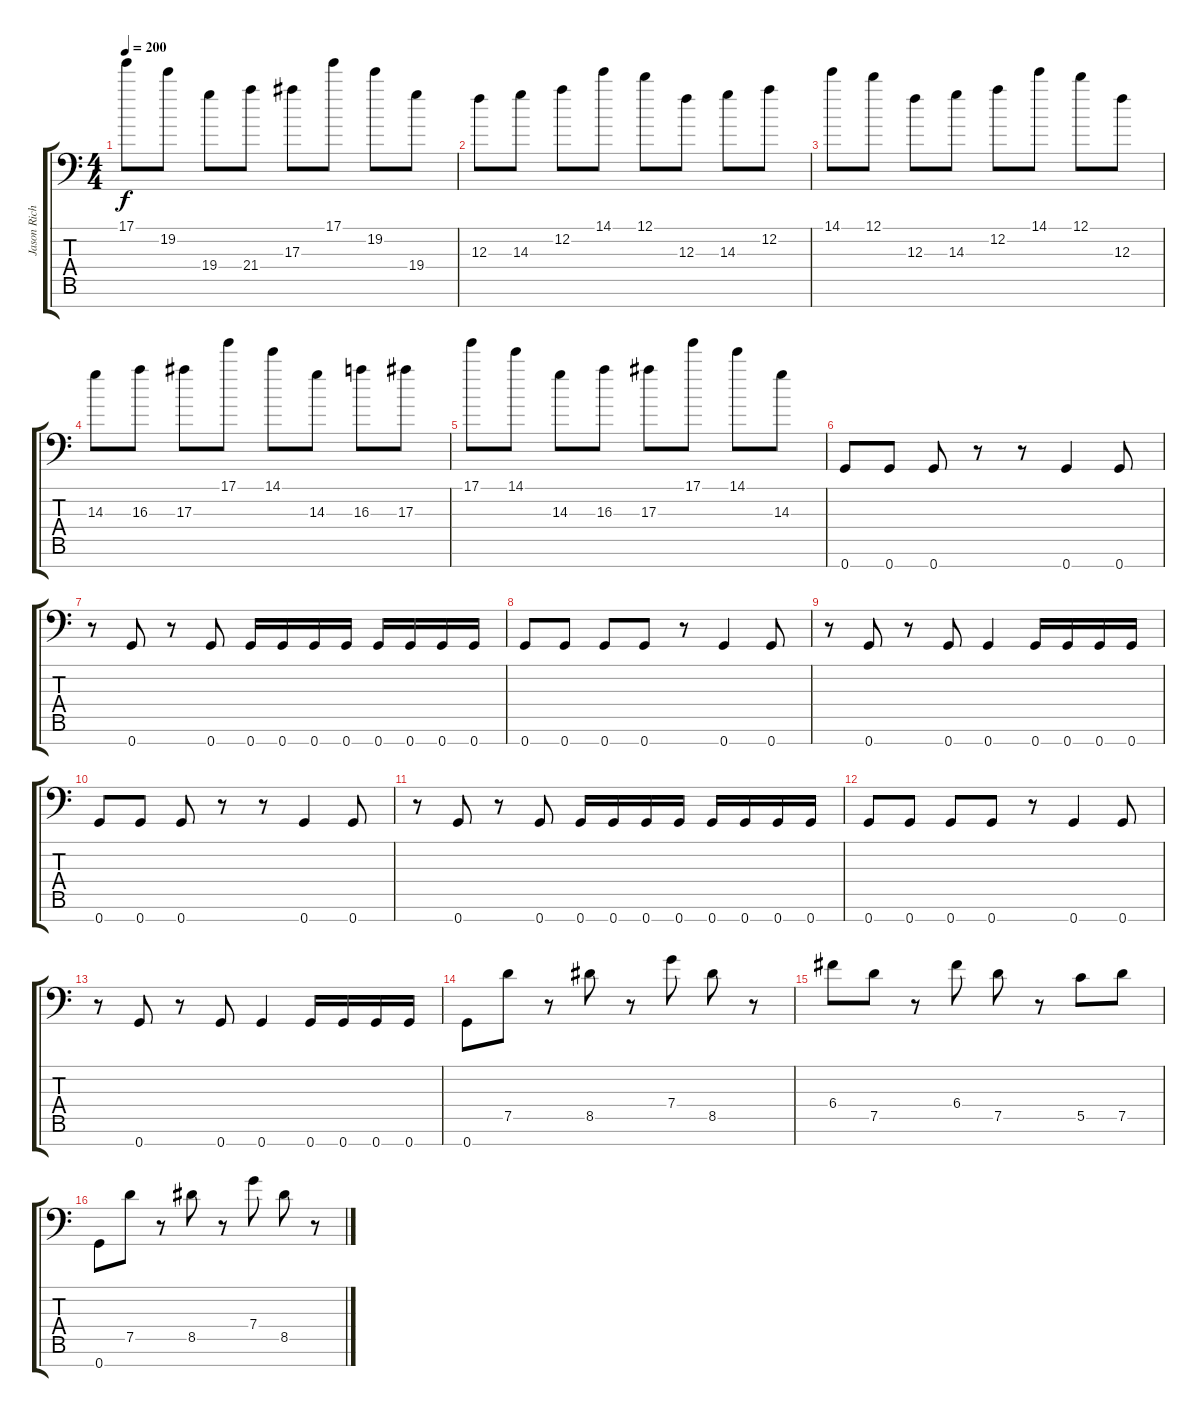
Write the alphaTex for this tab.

\track ("Jason Richardson - guitar" "Jason Rich") {instrument distortionguitar}
\staff {score tabs}
\tuning (D4 A3 F3 C3 G2 D2 G1) {hide}
\ts (4 4)
\tempo 200
\clef f4
\ks c
17.1.8{dy f} 19.2.8 19.4.8 21.4.8 17.3.8 17.1.8 19.2.8 19.4.8 |
12.3.8 14.3.8 12.2.8 14.1.8 12.1.8 12.3.8 14.3.8 12.2.8 |
14.1.8 12.1.8 12.3.8 14.3.8 12.2.8 14.1.8 12.1.8 12.3.8 |
14.3.8 16.3.8 17.3.8 17.1.8 14.1.8 14.3.8 16.3.8 17.3.8 |
17.1.8 14.1.8 14.3.8 16.3.8 17.3.8 17.1.8 14.1.8 14.3.8 |
0.7.8 0.7.8 0.7.8 r.8 r.8 0.7.4 0.7.8 |
r.8 0.7.8 r.8 0.7.8 0.7.16 0.7.16 0.7.16 0.7.16 0.7.16 0.7.16 0.7.16 0.7.16 |
0.7.8 0.7.8 0.7.8 0.7.8 r.8 0.7.4 0.7.8 |
r.8 0.7.8 r.8 0.7.8 0.7.4 0.7.16 0.7.16 0.7.16 0.7.16 |
0.7.8 0.7.8 0.7.8 r.8 r.8 0.7.4 0.7.8 |
r.8 0.7.8 r.8 0.7.8 0.7.16 0.7.16 0.7.16 0.7.16 0.7.16 0.7.16 0.7.16 0.7.16 |
0.7.8 0.7.8 0.7.8 0.7.8 r.8 0.7.4 0.7.8 |
r.8 0.7.8 r.8 0.7.8 0.7.4 0.7.16 0.7.16 0.7.16 0.7.16 |
0.7.8 7.5.8 r.8 8.5.8 r.8 7.4.8 8.5.8 r.8 |
6.4.8 7.5.8 r.8 6.4.8 7.5.8 r.8 5.5.8 7.5.8 |
0.7.8 7.5.8 r.8 8.5.8 r.8 7.4.8 8.5.8 r.8
